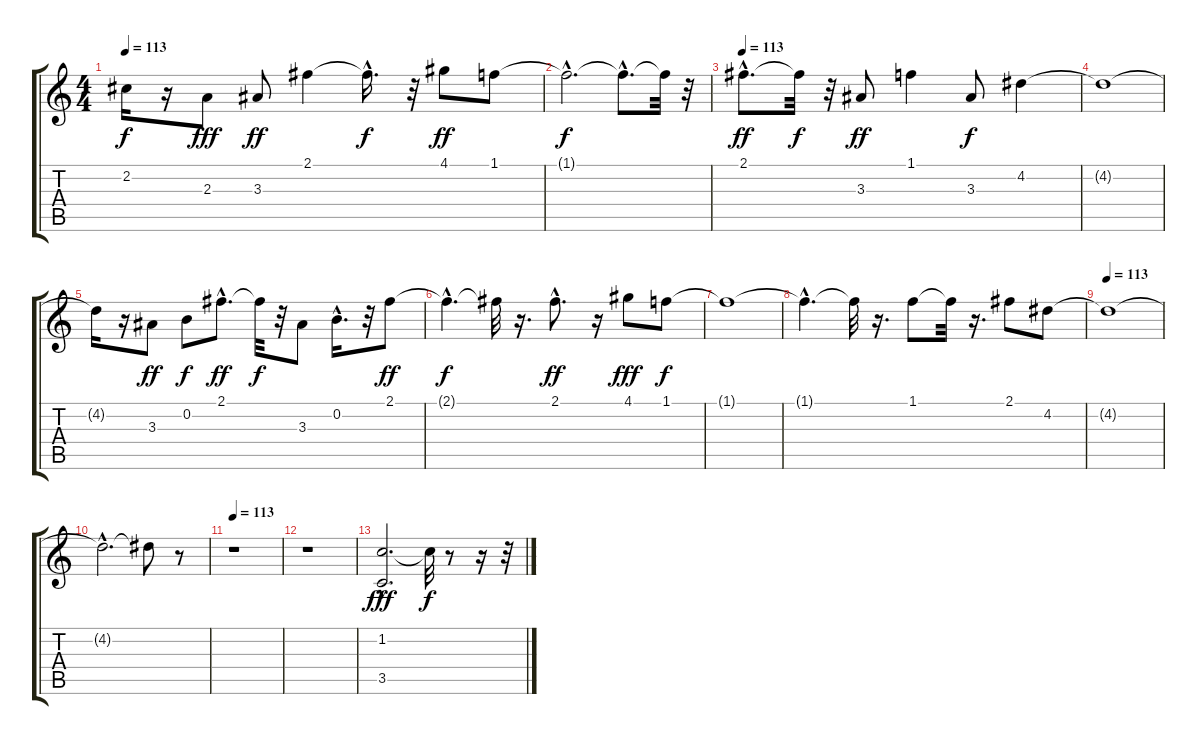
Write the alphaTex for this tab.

\track "" {instrument electricbassfinger}
\staff {score tabs}
\tuning (E4 B3 G3 D3 A2 E2) {hide}
\ts (4 4)
\tempo 113
\clef g2
\ks c
2.2{t}.16{dy f} r.16 2.3.8{dy fff} 3.3.8{dy ff} 2.1.4 2.1{hac t}.16{d dy f} r.32 4.1.8{dy ff} 1.1.8 |
1.1{hac t}.2{d dy f} 1.1{hac t}.8{d} 1.1{t}.32 r.32 |
\tempo 113
2.1{hac}.8{d dy ff} 2.1{t}.32{dy f} r.32 3.3.8{dy ff} 1.1.4 3.3.8{dy f} 4.2.4 |
4.2{t}.1 |
4.2{t}.16 r.16 3.3.8{dy ff} 0.2.8{dy f} 2.1{hac}.8{d dy ff} 2.1{t}.32{dy f} r.32 3.3.8 0.2{hac}.16{d} r.32 2.1.8{dy ff} |
2.1{hac t}.4{d dy f} 2.1{t}.32 r.16{d} 2.1{hac}.8{d dy ff} r.16 4.1.8{dy fff} 1.1.8{dy f} |
1.1{t}.1 |
1.1{hac t}.4{d} 1.1{t}.32 r.16{d} 1.1.8 1.1{t}.32 r.16{d} 2.1.8 4.2.8 |
\tempo 113
4.2{t}.1 |
4.2{hac t}.2{d} 4.2{t}.8 r.8 |
\tempo 113
r.1 |
r.1 |
(1.2{hac} 3.5{hac}).2{d dy fff} 1.2{t}.32{dy f} r.8 r.16 r.32
